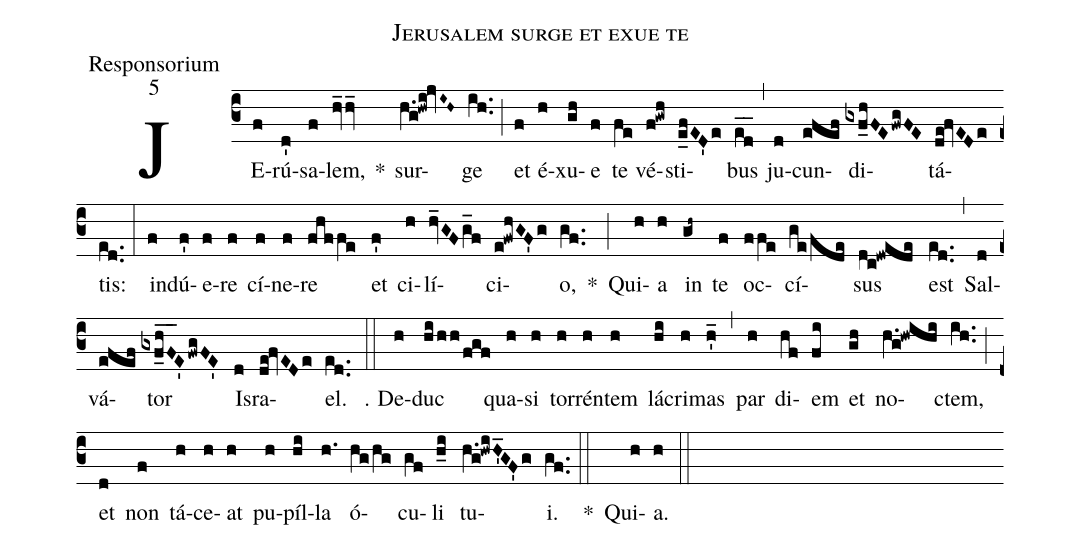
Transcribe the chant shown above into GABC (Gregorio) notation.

name:Jerusalem surge et exue te;
office-part:Responsorium;
mode:5;
%%
(c3)JE(f)rú(d')sa(f)lem,(hv_2hv_) *() sur(h.g!hwi!jvI~H~)ge(ih..) (;) et(f) é(h)xu(gh)e(f) te(fe) vé(f!gwh)sti(e_fED'e)bus(ed__) (,) ju(d)cun(efef)di(gxf_hFE/fwgFE)tá(de!fvEDe)tis:(ed..) (:) in(f)dú(f')e(f)re(f) cí(f)ne(f)re(fhffe) et(f') ci(h)lí(hv_GFg_f)ci(e!fwhGF'g)o,(gf..) *(;) Qui(h)a(h) in(gh~) te(f) oc(ffe)cí(ge/fde)sus(dc!dwede) est(ed..) (,) Sal(d)vá(efef)tor(gxf_hF__E'/fwgFE') Is(d)ra(de!fvEDe)el.(ed..) (::)

℣. De(h)duc(hi/hh/fgf) qua(h)si(h) tor(h)rén(h)tem(h) lá(hi)cri(h)mas(h'_) (,) par(h) di(hf)em(fi) et(gh) no(h.g!hwihi)ctem,(ih..) (;) et(d) non(f) tá(h)ce(h)at(h) pu(h)píl(hi)la(h.) ó(hg/hg)cu(gf)li(h_i) tu(h.g!hwiH'_GF'g)i.(gf..) (::)

*() Qui(h)a.(h) (::)
